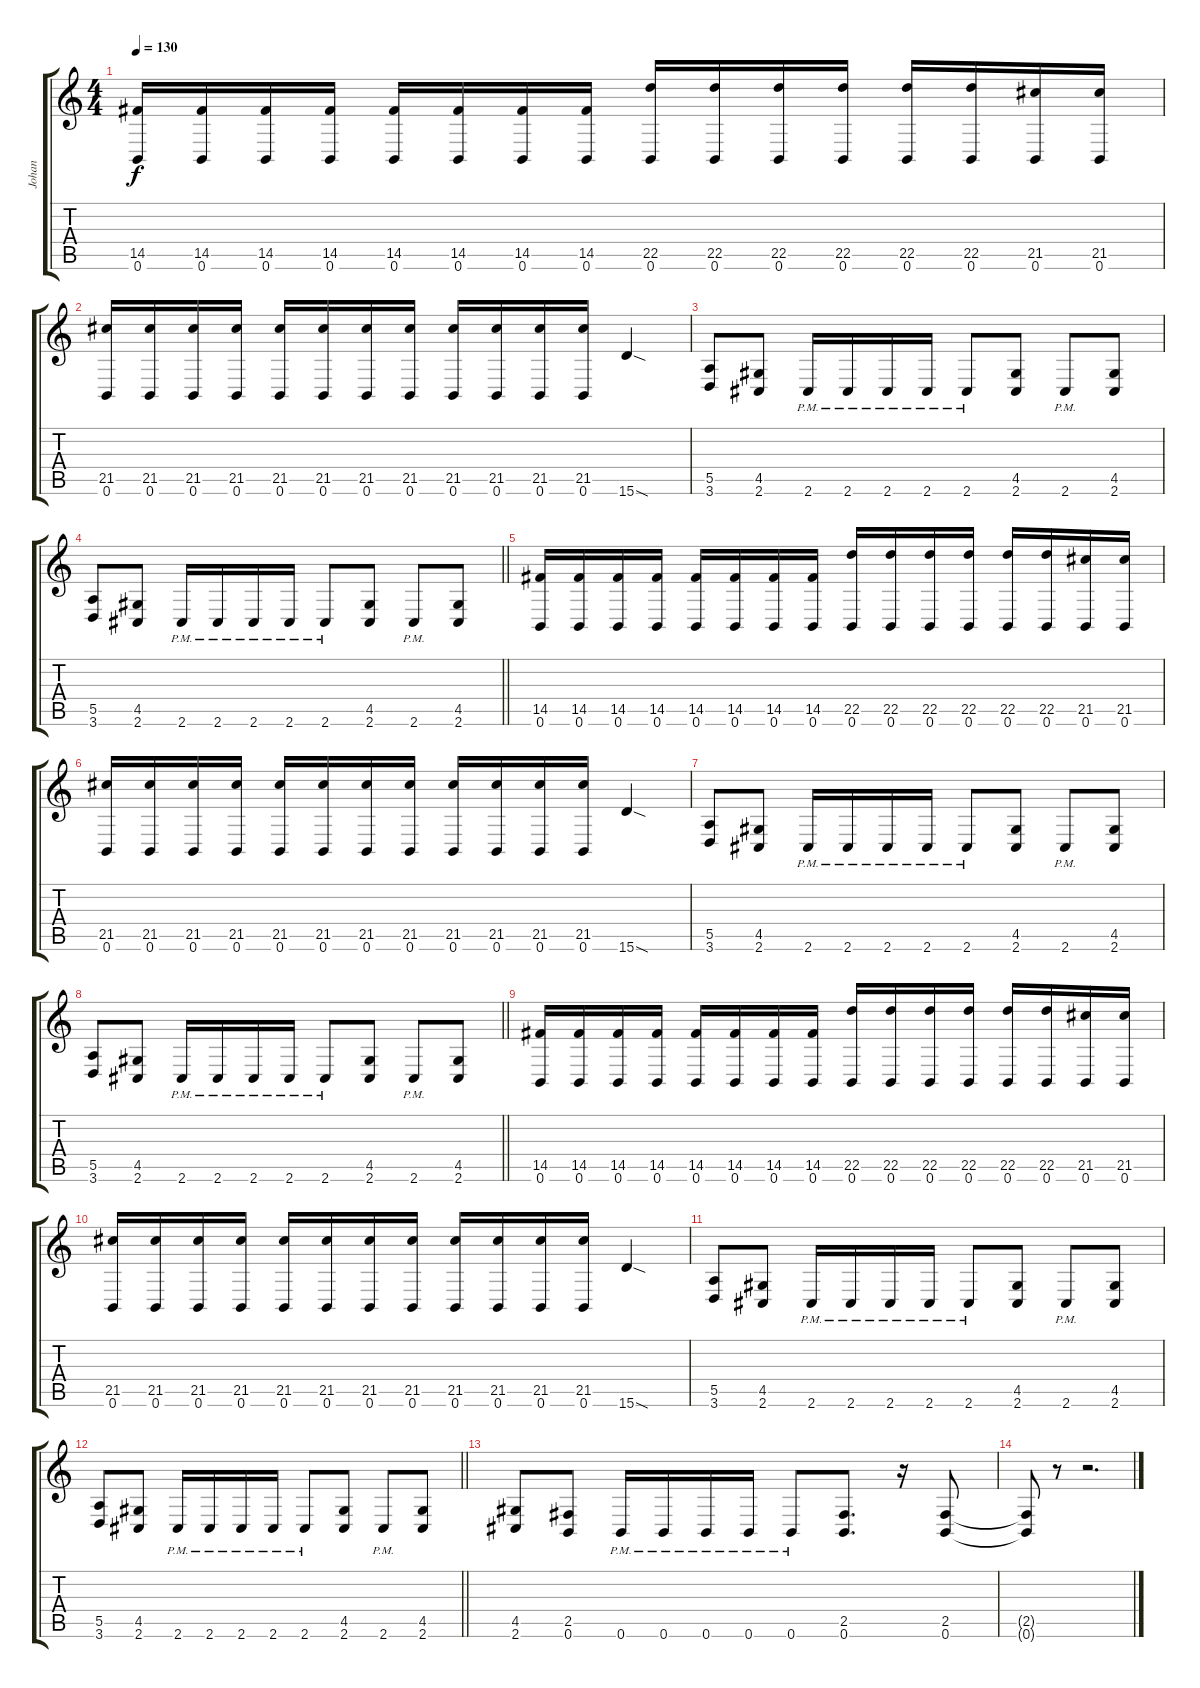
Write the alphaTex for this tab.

\track ("Johan" "Johan") {instrument distortionguitar}
\staff {score tabs}
\tuning (B3 Gb3 D3 A2 E2 B1) {hide}
\ts (4 4)
\section ("" "")
\tempo 130
\clef g2
\ks c
(14.5 0.6).16{dy f} (14.5 0.6).16 (14.5 0.6).16 (14.5 0.6).16 (14.5 0.6).16 (14.5 0.6).16 (14.5 0.6).16 (14.5 0.6).16 (22.5 0.6).16 (22.5 0.6).16 (22.5 0.6).16 (22.5 0.6).16 (22.5 0.6).16 (22.5 0.6).16 (21.5 0.6).16 (21.5 0.6).16 |
(21.5 0.6).16 (21.5 0.6).16 (21.5 0.6).16 (21.5 0.6).16 (21.5 0.6).16 (21.5 0.6).16 (21.5 0.6).16 (21.5 0.6).16 (21.5 0.6).16 (21.5 0.6).16 (21.5 0.6).16 (21.5 0.6).16 15.6{sod}.4 |
(5.5 3.6).8 (4.5 2.6).8 2.6{pm}.16 2.6{pm}.16 2.6{pm}.16 2.6{pm}.16 2.6{pm}.8 (4.5 2.6).8 2.6{pm}.8 (4.5 2.6).8 |
\barLineRight lightlight
(5.5 3.6).8 (4.5 2.6).8 2.6{pm}.16 2.6{pm}.16 2.6{pm}.16 2.6{pm}.16 2.6{pm}.8 (4.5 2.6).8 2.6{pm}.8 (4.5 2.6).8 |
\section ("" "")
(14.5 0.6).16 (14.5 0.6).16 (14.5 0.6).16 (14.5 0.6).16 (14.5 0.6).16 (14.5 0.6).16 (14.5 0.6).16 (14.5 0.6).16 (22.5 0.6).16 (22.5 0.6).16 (22.5 0.6).16 (22.5 0.6).16 (22.5 0.6).16 (22.5 0.6).16 (21.5 0.6).16 (21.5 0.6).16 |
(21.5 0.6).16 (21.5 0.6).16 (21.5 0.6).16 (21.5 0.6).16 (21.5 0.6).16 (21.5 0.6).16 (21.5 0.6).16 (21.5 0.6).16 (21.5 0.6).16 (21.5 0.6).16 (21.5 0.6).16 (21.5 0.6).16 15.6{sod}.4 |
(5.5 3.6).8 (4.5 2.6).8 2.6{pm}.16 2.6{pm}.16 2.6{pm}.16 2.6{pm}.16 2.6{pm}.8 (4.5 2.6).8 2.6{pm}.8 (4.5 2.6).8 |
\barLineRight lightlight
(5.5 3.6).8 (4.5 2.6).8 2.6{pm}.16 2.6{pm}.16 2.6{pm}.16 2.6{pm}.16 2.6{pm}.8 (4.5 2.6).8 2.6{pm}.8 (4.5 2.6).8 |
\section ("" "")
(14.5 0.6).16 (14.5 0.6).16 (14.5 0.6).16 (14.5 0.6).16 (14.5 0.6).16 (14.5 0.6).16 (14.5 0.6).16 (14.5 0.6).16 (22.5 0.6).16 (22.5 0.6).16 (22.5 0.6).16 (22.5 0.6).16 (22.5 0.6).16 (22.5 0.6).16 (21.5 0.6).16 (21.5 0.6).16 |
(21.5 0.6).16 (21.5 0.6).16 (21.5 0.6).16 (21.5 0.6).16 (21.5 0.6).16 (21.5 0.6).16 (21.5 0.6).16 (21.5 0.6).16 (21.5 0.6).16 (21.5 0.6).16 (21.5 0.6).16 (21.5 0.6).16 15.6{sod}.4 |
(5.5 3.6).8 (4.5 2.6).8 2.6{pm}.16 2.6{pm}.16 2.6{pm}.16 2.6{pm}.16 2.6{pm}.8 (4.5 2.6).8 2.6{pm}.8 (4.5 2.6).8 |
\barLineRight lightlight
(5.5 3.6).8 (4.5 2.6).8 2.6{pm}.16 2.6{pm}.16 2.6{pm}.16 2.6{pm}.16 2.6{pm}.8 (4.5 2.6).8 2.6{pm}.8 (4.5 2.6).8 |
\section ("" "")
(4.5 2.6).8 (2.5 0.6).8 0.6{pm}.16 0.6{pm}.16 0.6{pm}.16 0.6{pm}.16 0.6{pm}.8 (2.5 0.6).8{d} r.16 (2.5 0.6).8 |
(2.5{t} 0.6{t}).8 r.8 r.2{d}
